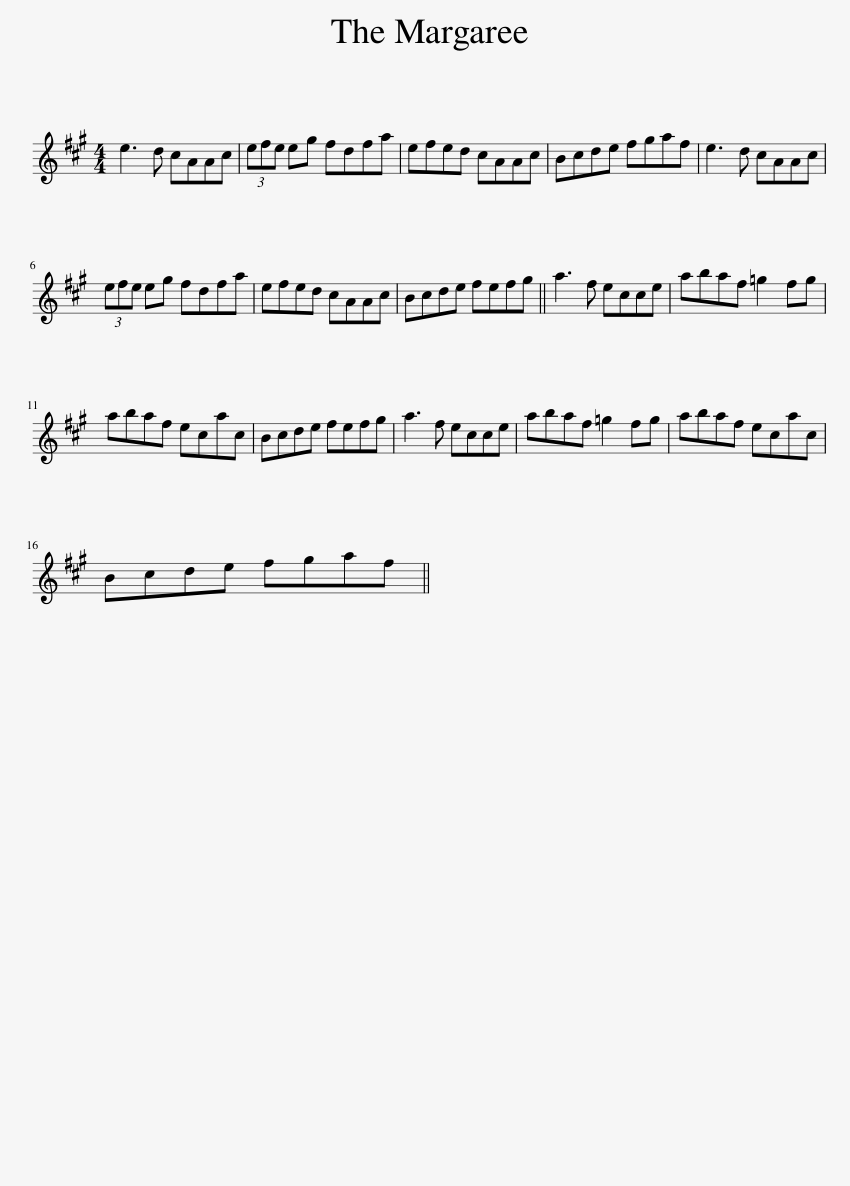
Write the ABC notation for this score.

X:1
L:1/8
M:4/4
I:linebreak $
K:A
V:1 treble
V:1
 e3 d cAAc | (3efe eg fdfa | efed cAAc | Bcde fgaf | e3 d cAAc |$ %5
 (3efe eg fdfa | efed cAAc | Bcde fefg || a3 f ecce | abaf =g2 fg |$ %10
 abaf ecac | Bcde fefg | a3 f ecce | abaf =g2 fg | abaf ecac |$ %15
 Bcde fgaf || %16
